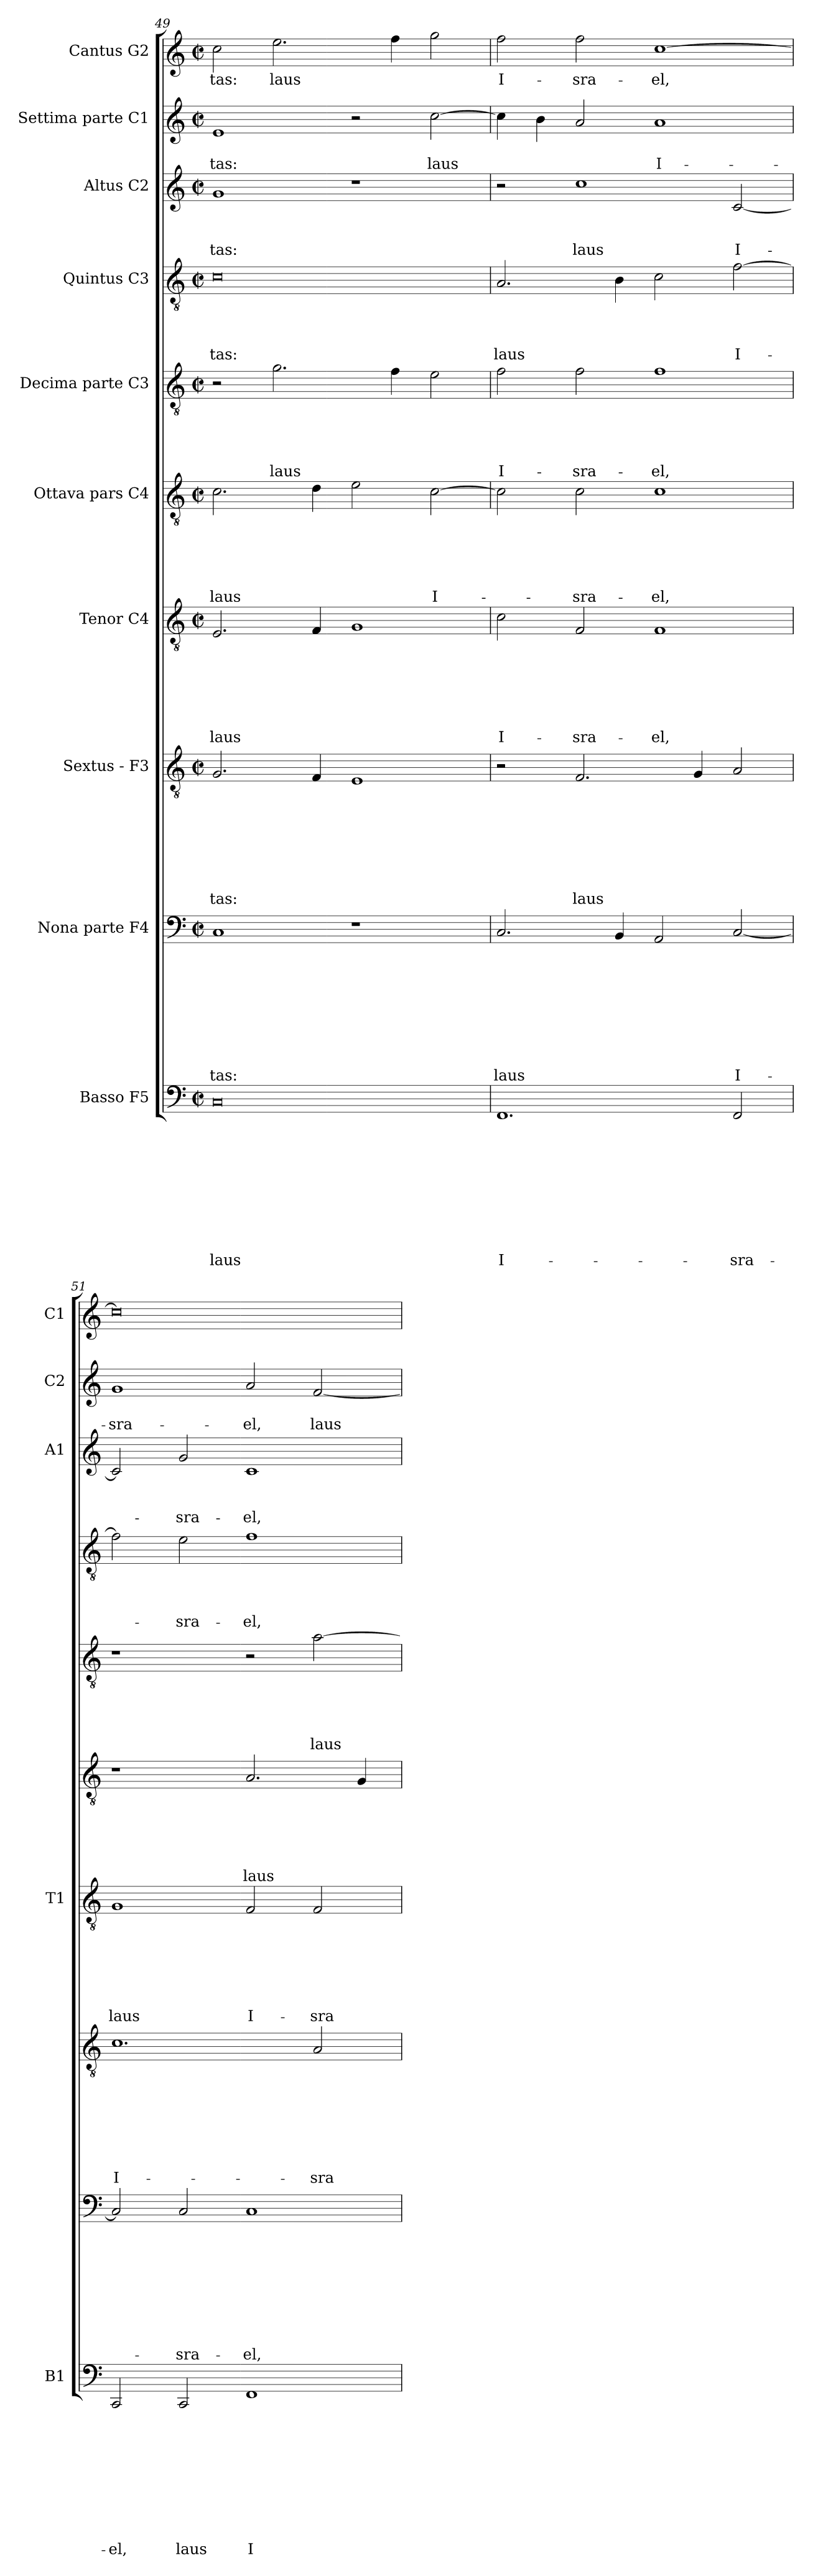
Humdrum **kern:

**kern	**text	**text	**text	**text	**text	**text	**text	**text	**text	**text	**kern	**text	**text	**text	**text	**text	**text	**text	**text	**text	**kern	**text	**text	**text	**text	**text	**text	**text	**text	**kern	**text	**text	**text	**text	**text	**text	**text	**kern	**text	**text	**text	**text	**text	**text	**kern	**text	**text	**text	**text	**text	**kern	**text	**text	**text	**text	**kern	**text	**text	**text	**kern	**text	**text	**kern	**text
*part10	*part10	*part10	*part10	*part10	*part10	*part10	*part10	*part10	*part10	*part10	*part9	*part9	*part9	*part9	*part9	*part9	*part9	*part9	*part9	*part9	*part8	*part8	*part8	*part8	*part8	*part8	*part8	*part8	*part8	*part7	*part7	*part7	*part7	*part7	*part7	*part7	*part7	*part6	*part6	*part6	*part6	*part6	*part6	*part6	*part5	*part5	*part5	*part5	*part5	*part5	*part4	*part4	*part4	*part4	*part4	*part3	*part3	*part3	*part3	*part2	*part2	*part2	*part1	*part1
*staff10	*staff10	*staff10	*staff10	*staff10	*staff10	*staff10	*staff10	*staff10	*staff10	*staff10	*staff9	*staff9	*staff9	*staff9	*staff9	*staff9	*staff9	*staff9	*staff9	*staff9	*staff8	*staff8	*staff8	*staff8	*staff8	*staff8	*staff8	*staff8	*staff8	*staff7	*staff7	*staff7	*staff7	*staff7	*staff7	*staff7	*staff7	*staff6	*staff6	*staff6	*staff6	*staff6	*staff6	*staff6	*staff5	*staff5	*staff5	*staff5	*staff5	*staff5	*staff4	*staff4	*staff4	*staff4	*staff4	*staff3	*staff3	*staff3	*staff3	*staff2	*staff2	*staff2	*staff1	*staff1
*I"Basso F5	*	*	*	*	*	*	*	*	*	*	*I"Nona parte F4	*	*	*	*	*	*	*	*	*	*I"Sextus - F3	*	*	*	*	*	*	*	*	*I"Tenor C4	*	*	*	*	*	*	*	*I"Ottava pars C4	*	*	*	*	*	*	*I"Decima parte C3	*	*	*	*	*	*I"Quintus C3	*	*	*	*	*I"Altus C2	*	*	*	*I"Settima parte C1	*	*	*I"Cantus G2	*
*I'B1	*	*	*	*	*	*	*	*	*	*	*	*	*	*	*	*	*	*	*	*	*	*	*	*	*	*	*	*	*	*I'T1	*	*	*	*	*	*	*	*	*	*	*	*	*	*	*	*	*	*	*	*	*	*	*	*	*	*I'A1	*	*	*	*I'C2	*	*	*I'C1	*
*clefF4	*	*	*	*	*	*	*	*	*	*	*clefF4	*	*	*	*	*	*	*	*	*	*clefGv2	*	*	*	*	*	*	*	*	*clefGv2	*	*	*	*	*	*	*	*clefGv2	*	*	*	*	*	*	*clefGv2	*	*	*	*	*	*clefGv2	*	*	*	*	*clefG2	*	*	*	*clefG2	*	*	*clefG2	*
*k[]	*	*	*	*	*	*	*	*	*	*	*k[]	*	*	*	*	*	*	*	*	*	*k[]	*	*	*	*	*	*	*	*	*k[]	*	*	*	*	*	*	*	*k[]	*	*	*	*	*	*	*k[]	*	*	*	*	*	*k[]	*	*	*	*	*k[]	*	*	*	*k[]	*	*	*k[]	*
*C:	*	*	*	*	*	*	*	*	*	*	*C:	*	*	*	*	*	*	*	*	*	*C:	*	*	*	*	*	*	*	*	*C:	*	*	*	*	*	*	*	*C:	*	*	*	*	*	*	*C:	*	*	*	*	*	*C:	*	*	*	*	*C:	*	*	*	*C:	*	*	*C:	*
*M2/2	*	*	*	*	*	*	*	*	*	*	*M2/2	*	*	*	*	*	*	*	*	*	*M2/2	*	*	*	*	*	*	*	*	*M2/2	*	*	*	*	*	*	*	*M2/2	*	*	*	*	*	*	*M2/2	*	*	*	*	*	*M2/2	*	*	*	*	*M2/2	*	*	*	*M2/2	*	*	*M2/2	*
*met(c|)	*	*	*	*	*	*	*	*	*	*	*met(c|)	*	*	*	*	*	*	*	*	*	*met(c|)	*	*	*	*	*	*	*	*	*met(c|)	*	*	*	*	*	*	*	*met(c|)	*	*	*	*	*	*	*met(c|)	*	*	*	*	*	*met(c|)	*	*	*	*	*met(c|)	*	*	*	*met(c|)	*	*	*met(c|)	*
=49	=49	=49	=49	=49	=49	=49	=49	=49	=49	=49	=49	=49	=49	=49	=49	=49	=49	=49	=49	=49	=49	=49	=49	=49	=49	=49	=49	=49	=49	=49	=49	=49	=49	=49	=49	=49	=49	=49	=49	=49	=49	=49	=49	=49	=49	=49	=49	=49	=49	=49	=49	=49	=49	=49	=49	=49	=49	=49	=49	=49	=49	=49	=49	=49
!	!	!	!	!	!	!	!	!	!	!LO:LY:b	!	!	!	!	!	!	!	!	!	!LO:LY:b	!	!	!	!	!	!	!	!	!LO:LY:b	!	!	!	!	!	!	!	!LO:LY:b	!	!	!	!	!	!	!LO:LY:b	!	!	!	!	!	!	!	!	!	!	!LO:LY:b	!	!	!	!LO:LY:b	!	!	!LO:LY:b	!	!LO:LY:b
0C	.	.	.	.	.	.	.	.	.	laus	1C	.	.	.	.	.	.	.	.	-tas:	2.G/	.	.	.	.	.	.	.	-tas:	2.E/	.	.	.	.	.	.	laus	2.c\	.	.	.	.	.	laus	2r	.	.	.	.	.	0c	.	.	.	-tas:	1g	.	.	-tas:	1e	.	-tas:	2cc\	-tas:
!	!	!	!	!	!	!	!	!	!	!	!	!	!	!	!	!	!	!	!	!	!	!	!	!	!	!	!	!	!	!	!	!	!	!	!	!	!	!	!	!	!	!	!	!	!	!	!	!	!	!LO:LY:b	!	!	!	!	!	!	!	!	!	!	!	!	!	!LO:LY:b
.	.	.	.	.	.	.	.	.	.	.	.	.	.	.	.	.	.	.	.	.	.	.	.	.	.	.	.	.	.	.	.	.	.	.	.	.	.	.	.	.	.	.	.	.	2.g\	.	.	.	.	laus	.	.	.	.	.	.	.	.	.	.	.	.	2.ee\	laus
.	.	.	.	.	.	.	.	.	.	.	.	.	.	.	.	.	.	.	.	.	4F/	.	.	.	.	.	.	.	.	4F/	.	.	.	.	.	.	.	4d\	.	.	.	.	.	.	.	.	.	.	.	.	.	.	.	.	.	.	.	.	.	.	.	.	.	.
.	.	.	.	.	.	.	.	.	.	.	1r	.	.	.	.	.	.	.	.	.	1E	.	.	.	.	.	.	.	.	1G	.	.	.	.	.	.	.	2e\	.	.	.	.	.	.	.	.	.	.	.	.	.	.	.	.	.	1r	.	.	.	2r	.	.	.	.
.	.	.	.	.	.	.	.	.	.	.	.	.	.	.	.	.	.	.	.	.	.	.	.	.	.	.	.	.	.	.	.	.	.	.	.	.	.	.	.	.	.	.	.	.	4f\	.	.	.	.	.	.	.	.	.	.	.	.	.	.	.	.	.	4ff\	.
!	!	!	!	!	!	!	!	!	!	!	!	!	!	!	!	!	!	!	!	!	!	!	!	!	!	!	!	!	!	!	!	!	!	!	!	!	!	!	!	!	!	!	!	!LO:LY:b	!	!	!	!	!	!	!	!	!	!	!	!	!	!	!	!	!	!LO:LY:b	!	!
.	.	.	.	.	.	.	.	.	.	.	.	.	.	.	.	.	.	.	.	.	.	.	.	.	.	.	.	.	.	.	.	.	.	.	.	.	.	[2c\	.	.	.	.	.	I-	2e\	.	.	.	.	.	.	.	.	.	.	.	.	.	.	[2cc\	.	laus	2gg\	.
=50	=50	=50	=50	=50	=50	=50	=50	=50	=50	=50	=50	=50	=50	=50	=50	=50	=50	=50	=50	=50	=50	=50	=50	=50	=50	=50	=50	=50	=50	=50	=50	=50	=50	=50	=50	=50	=50	=50	=50	=50	=50	=50	=50	=50	=50	=50	=50	=50	=50	=50	=50	=50	=50	=50	=50	=50	=50	=50	=50	=50	=50	=50	=50	=50
!	!	!	!	!	!	!	!	!	!	!LO:LY:b	!	!	!	!	!	!	!	!	!	!LO:LY:b	!	!	!	!	!	!	!	!	!	!	!	!	!	!	!	!	!LO:LY:b	!	!	!	!	!	!	!	!	!	!	!	!	!LO:LY:b	!	!	!	!	!LO:LY:b	!	!	!	!	!	!	!	!	!LO:LY:b
1.FF	.	.	.	.	.	.	.	.	.	I-	2.C/	.	.	.	.	.	.	.	.	laus	2r	.	.	.	.	.	.	.	.	2c\	.	.	.	.	.	.	I-	2c\]	.	.	.	.	.	.	2f\	.	.	.	.	I-	2.A/	.	.	.	laus	2r	.	.	.	4cc\]	.	.	2ff\	I-
.	.	.	.	.	.	.	.	.	.	.	.	.	.	.	.	.	.	.	.	.	.	.	.	.	.	.	.	.	.	.	.	.	.	.	.	.	.	.	.	.	.	.	.	.	.	.	.	.	.	.	.	.	.	.	.	.	.	.	.	4b\	.	.	.	.
!	!	!	!	!	!	!	!	!	!	!	!	!	!	!	!	!	!	!	!	!	!	!	!	!	!	!	!	!	!LO:LY:b	!	!	!	!	!	!	!	!LO:LY:b	!	!	!	!	!	!	!LO:LY:b	!	!	!	!	!	!LO:LY:b	!	!	!	!	!	!	!	!	!LO:LY:b	!	!	!	!	!LO:LY:b
.	.	.	.	.	.	.	.	.	.	.	.	.	.	.	.	.	.	.	.	.	2.F/	.	.	.	.	.	.	.	laus	2F/	.	.	.	.	.	.	-sra-	2c\	.	.	.	.	.	-sra-	2f\	.	.	.	.	-sra-	.	.	.	.	.	1cc	.	.	laus	2a/	.	.	2ff\	-sra-
.	.	.	.	.	.	.	.	.	.	.	4BB/	.	.	.	.	.	.	.	.	.	.	.	.	.	.	.	.	.	.	.	.	.	.	.	.	.	.	.	.	.	.	.	.	.	.	.	.	.	.	.	4B\	.	.	.	.	.	.	.	.	.	.	.	.	.
!	!	!	!	!	!	!	!	!	!	!	!	!	!	!	!	!	!	!	!	!	!	!	!	!	!	!	!	!	!	!	!	!	!	!	!	!	!LO:LY:b	!	!	!	!	!	!	!LO:LY:b	!	!	!	!	!	!LO:LY:b	!	!	!	!	!	!	!	!	!	!	!	!LO:LY:b	!	!LO:LY:b
.	.	.	.	.	.	.	.	.	.	.	2AA/	.	.	.	.	.	.	.	.	.	.	.	.	.	.	.	.	.	.	1F	.	.	.	.	.	.	-el,	1c	.	.	.	.	.	-el,	1f	.	.	.	.	-el,	2c\	.	.	.	.	.	.	.	.	1a	.	I-	[1cc	-el,
.	.	.	.	.	.	.	.	.	.	.	.	.	.	.	.	.	.	.	.	.	4G/	.	.	.	.	.	.	.	.	.	.	.	.	.	.	.	.	.	.	.	.	.	.	.	.	.	.	.	.	.	.	.	.	.	.	.	.	.	.	.	.	.	.	.
!	!	!	!	!	!	!	!	!	!	!LO:LY:b	!	!	!	!	!	!	!	!	!	!LO:LY:b	!	!	!	!	!	!	!	!	!	!	!	!	!	!	!	!	!	!	!	!	!	!	!	!	!	!	!	!	!	!	!	!	!	!	!LO:LY:b	!	!	!	!LO:LY:b	!	!	!	!	!
2FF/	.	.	.	.	.	.	.	.	.	-sra-	[2C/	.	.	.	.	.	.	.	.	I-	2A/	.	.	.	.	.	.	.	.	.	.	.	.	.	.	.	.	.	.	.	.	.	.	.	.	.	.	.	.	.	[2f\	.	.	.	I-	[2c/	.	.	I-	.	.	.	.	.
!!LO:PB:g=z
=51	=51	=51	=51	=51	=51	=51	=51	=51	=51	=51	=51	=51	=51	=51	=51	=51	=51	=51	=51	=51	=51	=51	=51	=51	=51	=51	=51	=51	=51	=51	=51	=51	=51	=51	=51	=51	=51	=51	=51	=51	=51	=51	=51	=51	=51	=51	=51	=51	=51	=51	=51	=51	=51	=51	=51	=51	=51	=51	=51	=51	=51	=51	=51	=51
!	!	!	!	!	!	!	!	!	!	!LO:LY:b	!	!	!	!	!	!	!	!	!	!	!	!	!	!	!	!	!	!	!LO:LY:b	!	!	!	!	!	!	!	!LO:LY:b	!	!	!	!	!	!	!	!	!	!	!	!	!	!	!	!	!	!	!	!	!	!	!	!	!LO:LY:b	!	!
2CC/	.	.	.	.	.	.	.	.	.	-el,	2C/]	.	.	.	.	.	.	.	.	.	1.c	.	.	.	.	.	.	.	I-	1G	.	.	.	.	.	.	laus	1r	.	.	.	.	.	.	1r	.	.	.	.	.	2f\]	.	.	.	.	2c/]	.	.	.	1g	.	-sra-	0cc]	.
!	!	!	!	!	!	!	!	!	!	!LO:LY:b	!	!	!	!	!	!	!	!	!	!LO:LY:b	!	!	!	!	!	!	!	!	!	!	!	!	!	!	!	!	!	!	!	!	!	!	!	!	!	!	!	!	!	!	!	!	!	!	!LO:LY:b	!	!	!	!LO:LY:b	!	!	!	!	!
2CC/	.	.	.	.	.	.	.	.	.	laus	2C/	.	.	.	.	.	.	.	.	-sra-	.	.	.	.	.	.	.	.	.	.	.	.	.	.	.	.	.	.	.	.	.	.	.	.	.	.	.	.	.	.	2e\	.	.	.	-sra-	2g/	.	.	-sra-	.	.	.	.	.
!	!	!	!	!	!	!	!	!	!	!LO:LY:b	!	!	!	!	!	!	!	!	!	!LO:LY:b	!	!	!	!	!	!	!	!	!	!	!	!	!	!	!	!	!LO:LY:b	!	!	!	!	!	!	!LO:LY:b	!	!	!	!	!	!	!	!	!	!	!LO:LY:b	!	!	!	!LO:LY:b	!	!	!LO:LY:b	!	!
1FF	.	.	.	.	.	.	.	.	.	I-	1C	.	.	.	.	.	.	.	.	-el,	.	.	.	.	.	.	.	.	.	2F/	.	.	.	.	.	.	I-	2.A/	.	.	.	.	.	laus	2r	.	.	.	.	.	1f	.	.	.	-el,	1c	.	.	-el,	2a/	.	-el,	.	.
!	!	!	!	!	!	!	!	!	!	!	!	!	!	!	!	!	!	!	!	!	!	!	!	!	!	!	!	!	!LO:LY:b	!	!	!	!	!	!	!	!LO:LY:b	!	!	!	!	!	!	!	!	!	!	!	!	!LO:LY:b	!	!	!	!	!	!	!	!	!	!	!	!LO:LY:b	!	!
.	.	.	.	.	.	.	.	.	.	.	.	.	.	.	.	.	.	.	.	.	2A/	.	.	.	.	.	.	.	-sra-	2F/	.	.	.	.	.	.	-sra-	.	.	.	.	.	.	.	[2a\	.	.	.	.	laus	.	.	.	.	.	.	.	.	.	[2f/	.	laus	.	.
.	.	.	.	.	.	.	.	.	.	.	.	.	.	.	.	.	.	.	.	.	.	.	.	.	.	.	.	.	.	.	.	.	.	.	.	.	.	4G/	.	.	.	.	.	.	.	.	.	.	.	.	.	.	.	.	.	.	.	.	.	.	.	.	.	.
=	=	=	=	=	=	=	=	=	=	=	=	=	=	=	=	=	=	=	=	=	=	=	=	=	=	=	=	=	=	=	=	=	=	=	=	=	=	=	=	=	=	=	=	=	=	=	=	=	=	=	=	=	=	=	=	=	=	=	=	=	=	=	=	=
*-	*-	*-	*-	*-	*-	*-	*-	*-	*-	*-	*-	*-	*-	*-	*-	*-	*-	*-	*-	*-	*-	*-	*-	*-	*-	*-	*-	*-	*-	*-	*-	*-	*-	*-	*-	*-	*-	*-	*-	*-	*-	*-	*-	*-	*-	*-	*-	*-	*-	*-	*-	*-	*-	*-	*-	*-	*-	*-	*-	*-	*-	*-	*-	*-
